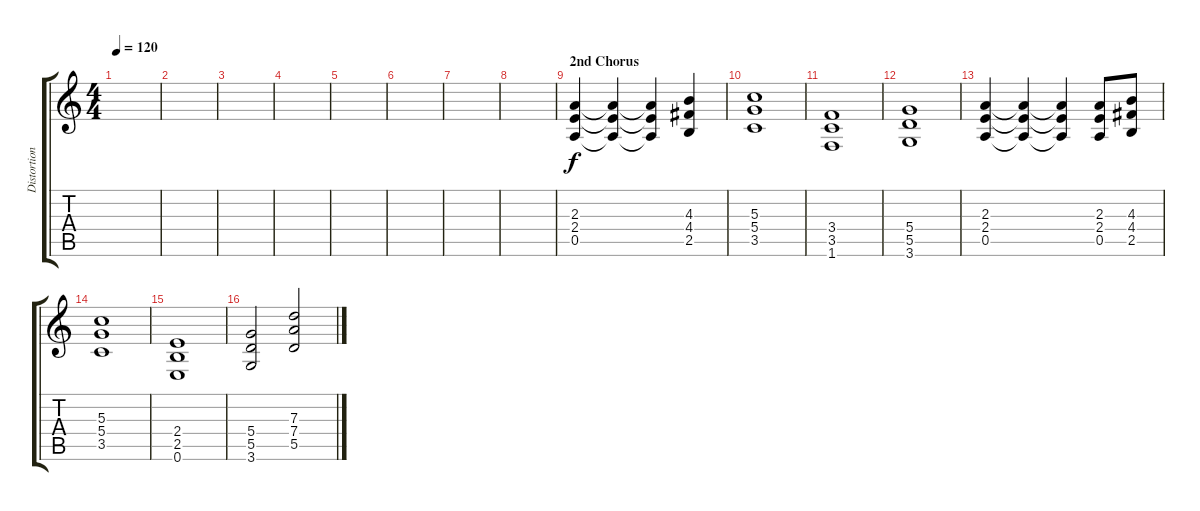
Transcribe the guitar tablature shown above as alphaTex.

\track ("Distortion Guitar" "Distortion") {instrument distortionguitar}
\staff {score tabs}
\tuning (E4 B3 G3 D3 A2 E2) {hide}
\ts (4 4)
\tempo 120
\clef g2
\ks c
|
|
|
|
|
|
|
|
\section ("" "2nd Chorus")
(2.3 2.4 0.5).4{volume 13} (2.3{t} 2.4{t} 0.5{t}).4 (2.3{t} 2.4{t} 0.5{t}).4 (4.3 4.4 2.5).4 |
(5.3 5.4 3.5).1 |
(3.4 3.5 1.6).1 |
(5.4 5.5 3.6).1 |
(2.3 2.4 0.5).4 (2.3{t} 2.4{t} 0.5{t}).4 (2.3{t} 2.4{t} 0.5{t}).4 (2.3 2.4 0.5).8 (4.3 4.4 2.5).8 |
(5.3 5.4 3.5).1 |
(2.4 2.5 0.6).1 |
(5.4 5.5 3.6).2 (7.3 7.4 5.5).2
